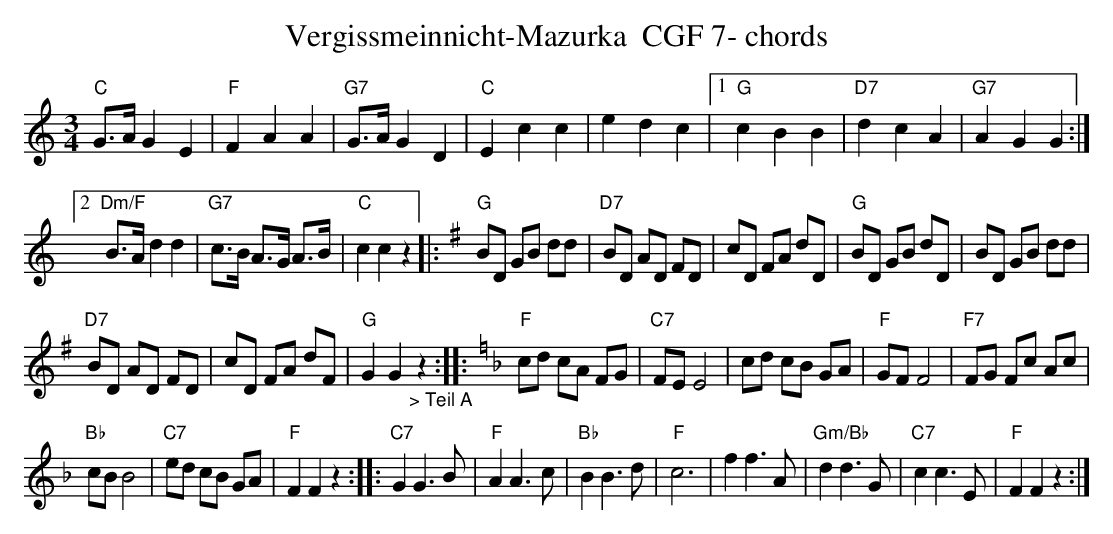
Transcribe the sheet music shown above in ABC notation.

X:1
T:Vergissmeinnicht-Mazurka  CGF 7- chords
M:3/4
L:1/8
K:Cmaj%%MIDI gchordon
"C"G>A G2E2 | "F"F2A2A2 | "G7"G>A G2D2 | "C"E2c2c2 | e2d2c2 |1 "G"c2B2B2 | "D7"d2c2A2 | "G7"A2G2G2 :|2
"Dm/F"B>A d2d2 | "G7"c>B A>G A>B | "C"c2c2z2 |: [K:Gmaj] "G"BD GB dd | "D7"BD AD FD | cD FA dD | "G"BD GB dD | BD GB dd |
"D7"BD AD FD | cD FA dF | "G"G2G2"_> Teil A"z2 :: [K:Fmaj] "F"cd cA FG | "C7"FE E4 | cd cB GA | "F"GF F4 | "F7"FG Fc Ac |
"Bb"cB B4 | "C7"ed cB GA | "F"F2F2z2 :: [L:1/4] "C7"GG>B | "F"AA>c | "Bb"BB>d | "F"c3 | ff>A | "Gm/Bb"dd>G | "C7"cc>E | "F"FFz :|
